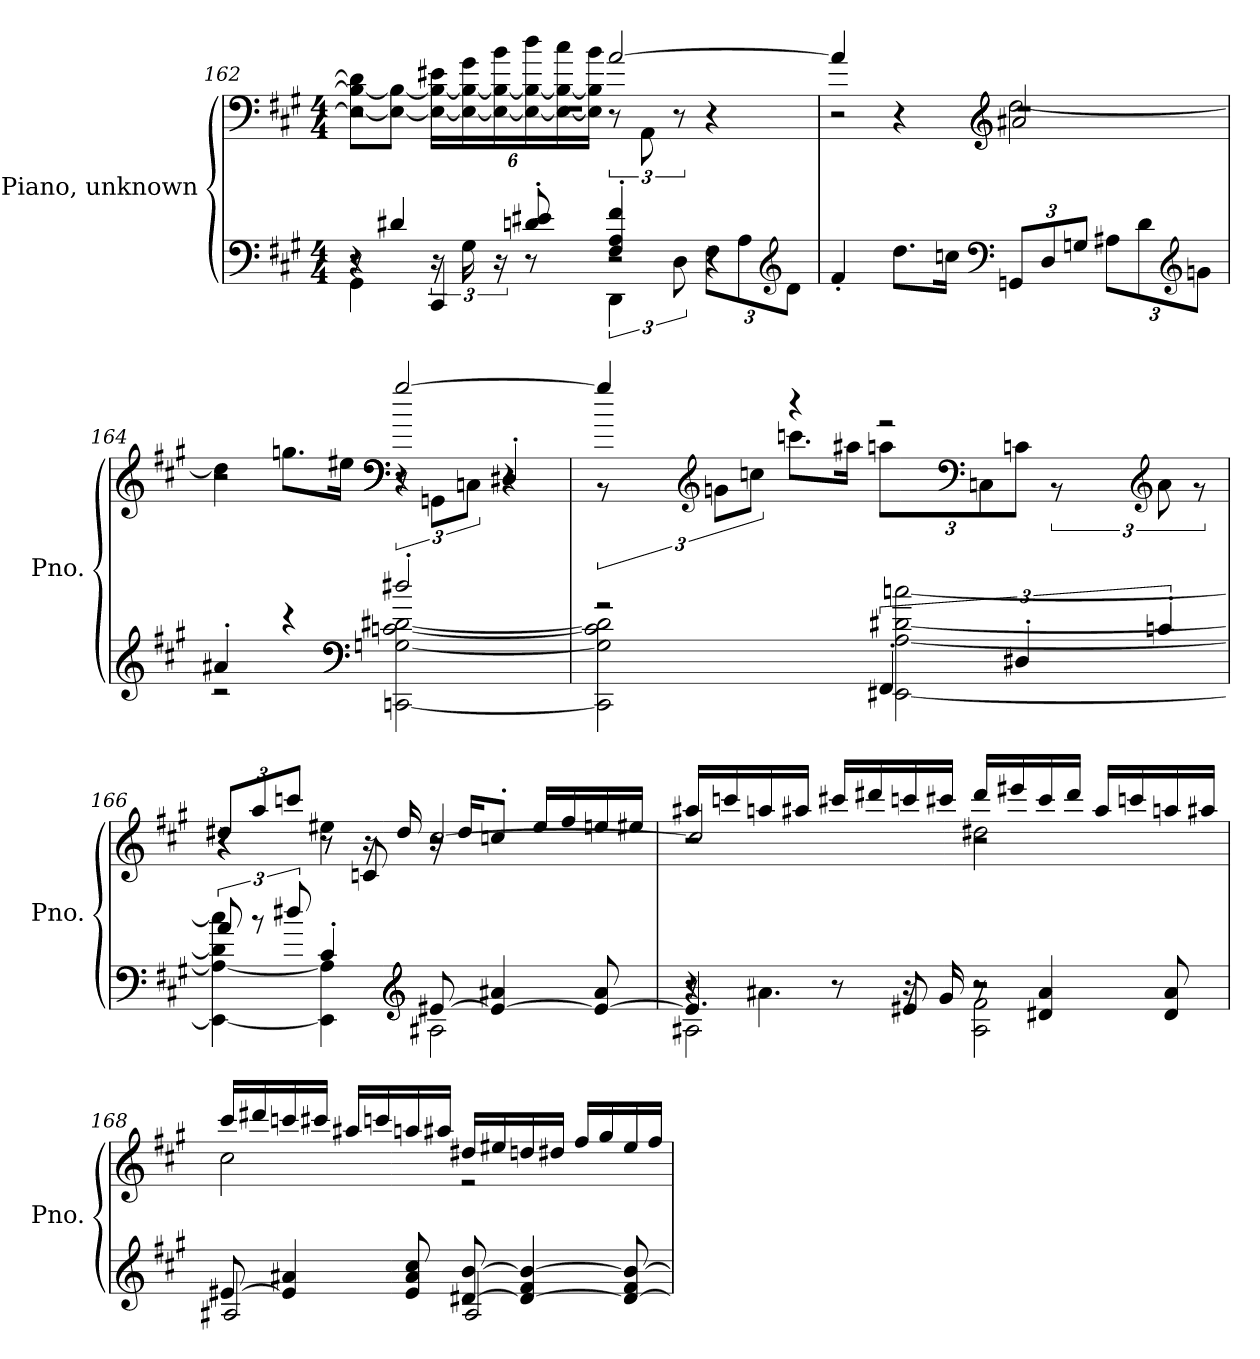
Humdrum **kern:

**kern	**kern
*part1	*part1
*staff2	*staff1
*I"Piano, unknown	*
*I'Pno.	*
*clefF4	*clefF4
*k[f#c#g#]	*k[f#c#g#]
*M4/4	*M4/4
=162	=162
*^	*^
*	*^	*	*^
8r	4GG#\	4r	1r	8E#\_ 8B\_ 8d\]L	2r
4d#X/	.	.	.	8E#\_ 8B\_J	.
*	*	*	*	*Xbrackettup	*
.	24r	4CC#/	.	24E#\_ 24B\_ 24e#X\LL	.
.	24G#\	.	.	24E#\_ 24B\_ 24g#\	.
.	24r	.	.	24E#\_ 24B\_ 24b\	.
8dn/' 8e#X/'	8r	.	.	24E#\_ 24B\_ 24dd\	.
.	.	.	.	24E#\_ 24B\_ 24cc#\	.
.	.	.	.	24E#\] 24B\] 24b\JJ	.
*	*	*	*	*brackettup	*
4F#/' 4A/' 4f#/'	6DD\	2r	.	12r	[2a/
.	.	.	.	12AA\	.
.	12D\	.	.	12r	.
*	*Xbrackettup	*	*	*	*
4r	12F#\L	.	.	4r	.
.	12A\	.	.	.	.
*clefG2	*	*	*	*	*
.	12d\J	.	.	.	.
*v	*v	*v	*	*	*
!!LO:LB:g=z	!!	!!
=163	=163	=163	=163
4f#'/	1r	2r	4a/]
8.dd\L	.	.	4r
16ccn\Jk	.	.	.
*clefF4	*clefG2	*	*
12GGn/L	.	[2dd\	2a#X/
12D/	.	.	.
12Gn/J	.	.	.
12A#X\L	.	.	.
12d\	.	.	.
*clefG2	*	*	*
12gn\J	.	.	.
=164	=164	=164	=164
*^	*	*	*
4a#X'/	2r	2r	4dd\]	2r
4r	.	.	8.ggn\L	.
.	.	.	16ee#X\Jk	.
*clefF4	*	*clefF4	*	*
2dd#X'/	[2CCn\ [2Gn\ [2cn\ [2d#X\	[2gg/	12r	4r
.	.	.	12GGn\L	.
.	.	.	12Cn\J	.
.	.	.	4r	4D#X'/
*	*	*	*v	*v
!!LO:LB:g=z
=165	=165	=165	=165
2r	2CC\] 2G\] 2c\] 2d#\]	4gg/]	12r
*	*	*clefG2	*
.	.	.	12gn\L
.	.	.	12ccn\J
.	.	4r	8.cccn\L
.	.	.	16aa#X\Jk
*brackettup	*	*	*Xbrackettup
6FF#'/	[2EE#X\ [2A\ [2d#X\ [2ccn\	2r	12aan\L
*	*	*clefF4	*
.	.	.	12Cn\
6D#X'/	.	.	12cn\J
*	*	*	*brackettup
.	.	.	12r
*	*	*clefG2	*
6cn'/	.	.	12a\
.	.	.	12r
*	*	*v	*v
=166	=166	=166
*	*	*Xbrackettup
*	*	*^
*	*	*	*^
12a/	4EE#\_ 4A\_ 4d#\] 4cc\]	12dd#X/L	4r	4r
12r	.	12aa/	.	.
12dd#X/	.	12cccn/J	.	.
4c#'/	4EE#\] 4A\]	8r	4ee#X\	8r
.	.	16r	.	8cn/
.	.	16dd#/	.	.
*clefG2	*	*	*	*
[8e#X/	2A#X\	16r	2r	[2cc#/
.	.	16dd#/KL	.	.
4e#/_ 4a#X/	.	8ccn'/J	.	.
.	.	16ee#/LL	.	.
.	.	16ff#/	.	.
8e#/_ 8a#/	.	16een/	.	.
.	.	16ee#X/JJ	.	.
!!LO:LB:g=z	!!	!!
=167	=167	=167	=167	=167
*^	*^	*	*	*
4.e#/]	8r	4r	2A#X\	16aa#X/LL	2r	2cc#/]
.	.	.	.	16cccn/	.	.
.	4.a#X\	.	.	16aan/	.	.
.	.	.	.	16aa#X/JJ	.	.
.	.	8r	.	16ccc#X/LL	.	.
.	.	.	.	16ddd#X/	.	.
16r	.	8e#X/	.	16cccn/	.	.
16g#/	.	.	.	16ccc#X/JJ	.	.
8r	2A#\ 2f#\	2r	2r	16ddd#/LL	2dd#X\	2r
.	.	.	.	16eee#X/	.	.
4d#X/ 4a#/	.	.	.	16ccc#/	.	.
.	.	.	.	16ddd#/JJ	.	.
.	.	.	.	16aa#/LL	.	.
.	.	.	.	16cccn/	.	.
8d#/ 8a#/	.	.	.	16aan/	.	.
.	.	.	.	16aa#X/JJ	.	.
*	*v	*v	*v	*	*	*
*	*	*	*v	*v
!!LO:LB:g=z
=168	=168	=168	=168
[8e#X/	2A#X/	16ccc#/LL	2cc#\
.	.	16ddd#X/	.
4e#/] 4a#X/	.	16cccn/	.
.	.	16ccc#X/JJ	.
.	.	16aa#X/LL	.
.	.	16cccn/	.
8e#/ 8a#/ 8cc#/	.	16aan/	.
.	.	16aa#X/JJ	.
[8d#X/ [8b/	2A#/	16dd#X/LL	2r
.	.	16ee#X/	.
4d#/_ 4f#/ 4b/_	.	16ddn/	.
.	.	16dd#X/JJ	.
.	.	16ff#/LL	.
.	.	16gg#/	.
8d#/_ 8f#/ 8b/_	.	16ee#/	.
.	.	16ff#/JJ	.
*v	*v	*	*
*	*v	*v
=	=
*-	*-
